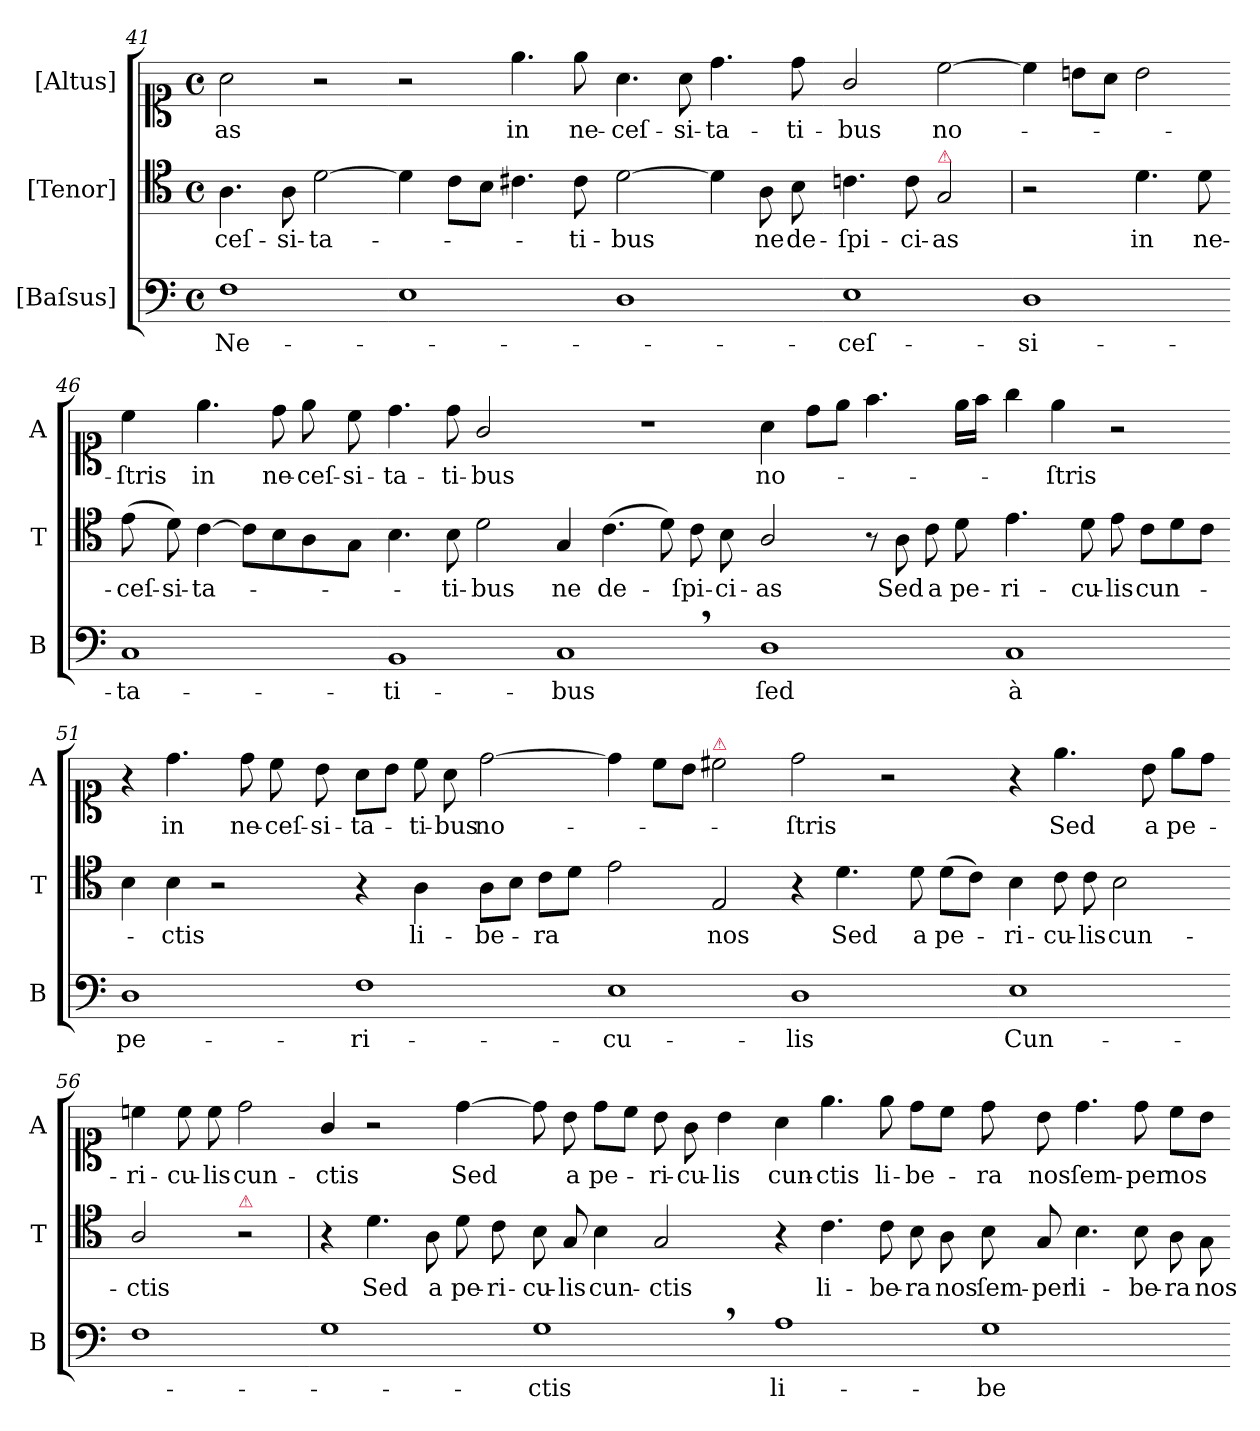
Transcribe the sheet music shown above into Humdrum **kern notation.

**kern	**text	**kern	**text	**kern	**text
*part3	*part3	*part2	*part2	*part1	*part1
*staff3	*staff3	*staff2	*staff2	*staff1	*staff1
*I"[Baſsus]	*	*I"[Tenor]	*	*I"[Altus]	*
*I'B	*	*I'T	*	*I'A	*
*clefF4	*	*clefC4	*	*clefC1	*
*k[]	*	*k[]	*	*k[]	*
*M4/4	*	*M4/4	*	*M4/4	*
*met(c)	*	*met(c)	*	*met(c)	*
=41	=41	=41	=41	=41	=41
1F	Ne-	4.A	-ceſ-	2a	-as
.	.	8A	-si-	.	.
.	.	[2d	-ta-	2r	.
=42-	=42-	=42-	=42-	=42-	=42-
1E	.	4d]	.	2r	.
.	.	8cL	.	.	.
.	.	8BJ	.	.	.
.	.	4.c#X	.	4.ee	in
.	.	8c#	ti-	8ee	ne-
=43-	=43-	=43-	=43-	=43-	=43-
1D	.	[2d	-bus	4.a	ceſ-
.	.	.	.	8a	-si-
.	.	4d]	.	4.dd	-ta-
.	.	8A	ne	.	.
.	.	8B	de-	8dd	-ti-
=44-	=44-	=44-	=44-	=44-	=44-
1E	-ceſ-	4.cn	-ſpi-	2g/	-bus
.	.	8c	-ci-	.	.
!	!	!LO:TX:a:color=crimson:t=⚠	!	!	!
.	.	2G	-as	[2cc	no-
=45-	=45-	=45	=45-	=45-	=45-
1D	-si-	2r	.	4cc]	.
.	.	.	.	8bnL	.
.	.	.	.	8aJ	.
.	.	4.d	in	2b	.
.	.	8d	ne-	.	.
=46-	=46-	=46-	=46-	=46-	=46-
1C	-ta-	(8e	-ceſ-	4cc	ſtris
.	.	8d)	-si-	.	.
.	.	[4c	-ta-	4.ee	in
.	.	8cL]	.	.	.
.	.	8B	.	8dd	ne-
.	.	8A	.	8ee	-ceſ-
.	.	8GJ	.	8cc	-si-
=47-	=47-	=47-	=47-	=47-	=47-
1BB	-ti-	4.B	.	4.dd	-ta-
.	.	8B	ti-	8dd	-ti-
.	.	2d	-bus	2g/	-bus
=48-	=48-	=48-	=48-	=48-	=48-
1C,	-bus	4G	ne	1r	.
.	.	(4.c	de-	.	.
.	.	8d)	.	.	.
.	.	8c	-ſpi-	.	.
.	.	8B	-ci-	.	.
=49-	=49-	=49-	=49-	=49-	=49-
1D	-ſed	2A/	-as	4a	no-
.	.	.	.	8ddL	.
.	.	.	.	8eeJ	.
.	.	8r	.	4.ff	.
.	.	8A	Sed	.	.
.	.	8c	a	.	.
.	.	8d	pe-	16eeLL	.
.	.	.	.	16ffJJ	.
=50-	=50-	=50-	=50-	=50-	=50-
1C	à	4.e	-ri-	4gg	.
.	.	.	.	4ee	-ſtris
.	.	8d	-cu-	.	.
.	.	8e	-lis	2r	.
.	.	8cL	cun-	.	.
.	.	8d	.	.	.
.	.	8cJ	.	.	.
=51-	=51-	=51-	=51-	=51-	=51-
1D	pe-	4B	.	4r	.
.	.	4B	-ctis	4.dd	in
.	.	2r	.	.	.
.	.	.	.	8dd	ne-
.	.	.	.	8cc	-ceſ-
.	.	.	.	8b	-si-
=52-	=52-	=52-	=52-	=52-	=52-
1F	-ri-	4r	.	8aL	-ta-
.	.	.	.	8bJ	.
.	.	4A	li-	8cc	-ti-
.	.	.	.	8a	-bus
.	.	8AL	-be-	[2dd	no-
.	.	8BJ	.	.	.
.	.	8cL	-ra	.	.
.	.	8dJ	.	.	.
=53-	=53-	=53-	=53-	=53-	=53-
1E	-cu-	2e	.	4dd]	.
.	.	.	.	8ccL	.
.	.	.	.	8bJ	.
!	!	!	!	!LO:TX:a:color=crimson:t=⚠	!
.	.	2E	nos	2cc#X	.
=54-	=54-	=54-	=54-	=54-	=54-
1D	-lis	4r	.	2dd	-ſtris
.	.	4.d	Sed	.	.
.	.	.	.	2r	.
.	.	8d	a	.	.
.	.	(8dL	pe-	.	.
.	.	8cJ)	.	.	.
=55-	=55-	=55-	=55-	=55-	=55-
1E	Cun-	4B	-ri-	4r	.
.	.	8c	-cu-	4.ee	Sed
.	.	8c	-lis	.	.
.	.	2B	cun-	.	.
.	.	.	.	8b	a
.	.	.	.	8eeL	pe-
.	.	.	.	8ddJ	.
=56-	=56-	=56-	=56-	=56-	=56-
1F	.	2A/	-ctis	4ccn	-ri-
.	.	.	.	8cc	-cu-
.	.	.	.	8cc	-lis
!	!	!LO:TX:a:color=crimson:t=⚠	!	!	!
.	.	2r	.	2dd	cun-
=57-	=57-	=57	=57-	=57-	=57-
1G	.	4r	.	4g/	-ctis
.	.	4.d	Sed	2r	.
.	.	8A	a	.	.
.	.	8d	pe-	[4dd	Sed
.	.	8c	-ri-	.	.
=58-	=58-	=58-	=58-	=58-	=58-
1G,	-ctis	8B	-cu-	8dd]	.
.	.	8G	-lis	8b	a
.	.	4B	cun-	8ddL	pe-
.	.	.	.	8ccJ	.
.	.	2G	-ctis	8b	-ri-
.	.	.	.	8g	-cu-
.	.	.	.	4b	-lis
=59-	=59-	=59-	=59-	=59-	=59-
1A	li-	4r	.	4a	cun-
.	.	4.c	li-	4.ee	-ctis
.	.	8c	-be-	8ee	li-
.	.	8B	-ra	8ddL	-be-
.	.	8A	nos	8ccJ	.
=60-	=60-	=60-	=60-	=60-	=60-
1G	-be-	8B	ſem-	8dd	-ra
.	.	8G	-per	8b	nos
!	!	!	!LO:LY:i	!	!
.	.	4.B	li-	4.dd	ſem-
!	!	!	!LO:LY:i	!	!
.	.	8B	-be-	8dd	-per
!	!	!	!LO:LY:i	!	!LO:LY:i
.	.	8A	-ra	8ccL	nos
!	!	!	!LO:LY:i	!	!
.	.	8G\	nos	8bJ	.
=-	=-	=-	=-	=-	=-
*-	*-	*-	*-	*-	*-
